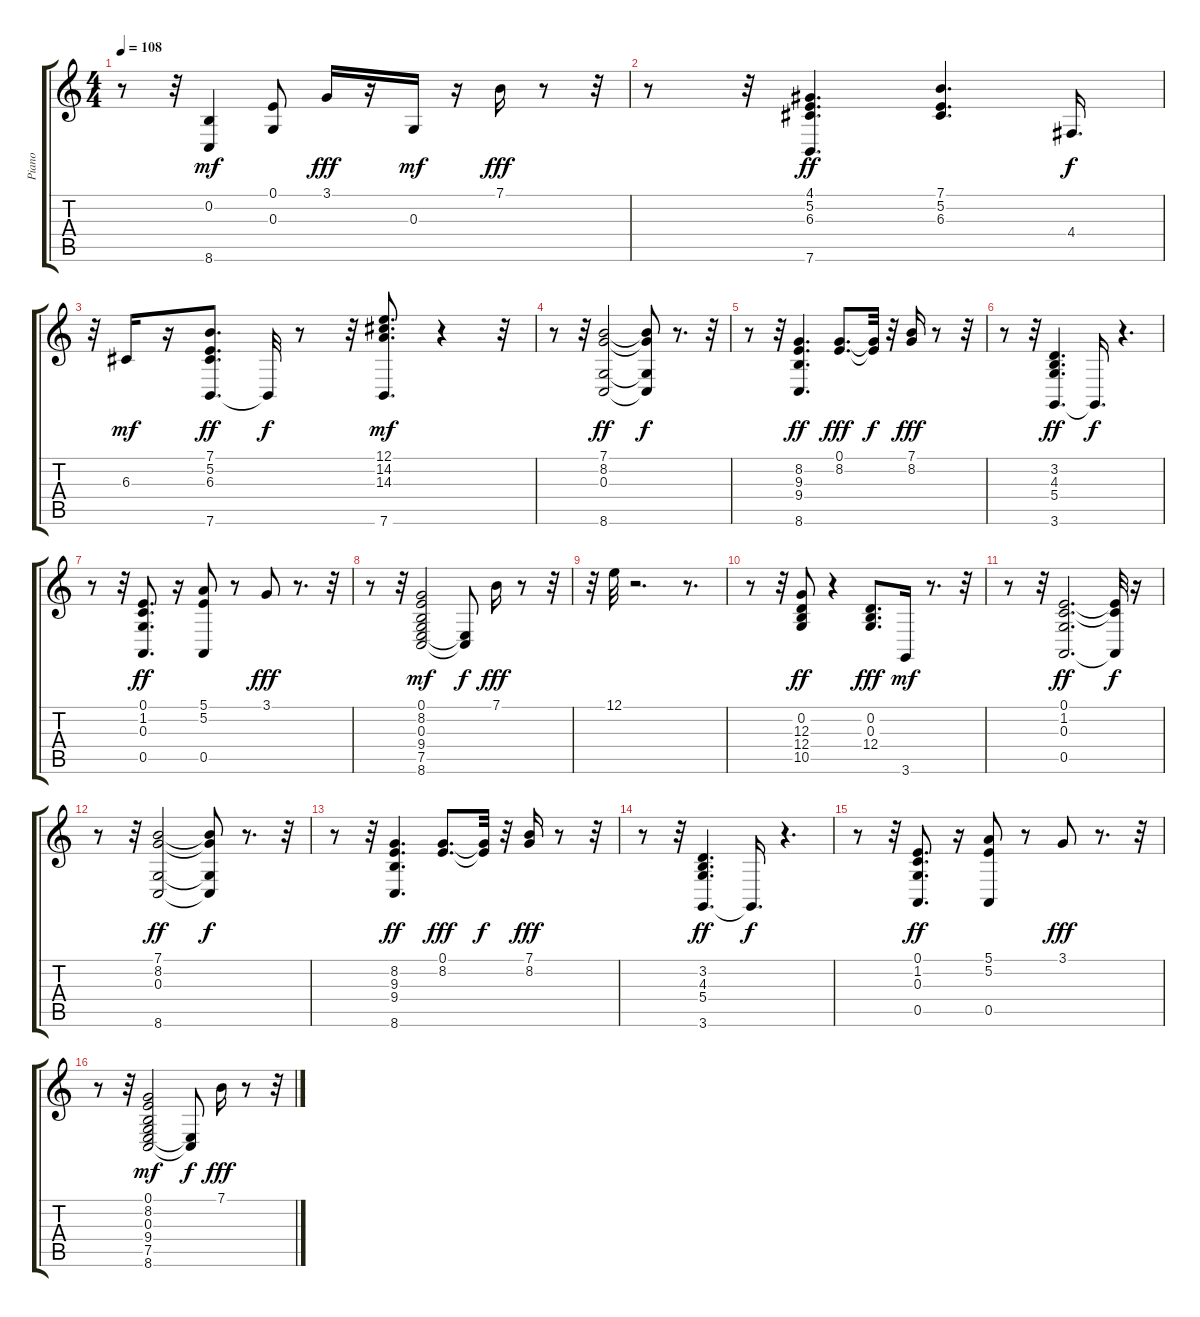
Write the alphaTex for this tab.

\track ("Piano" "Piano") {instrument electricpiano2}
\staff {score tabs}
\tuning (E4 B3 G3 D3 A2 E2) {hide}
\ts (4 4)
\tempo 108
\clef g2
\ks c
r.8{dy fff} r.32 (0.2 8.6).4{dy mf} (0.1 0.3).8 3.1.16{dy fff} r.16 0.3.16{dy mf} r.16 7.1.16{dy fff} r.8 r.32 |
r.8 r.32 (4.1 5.2 6.3 7.6).4{d dy ff} (7.1 5.2 6.3).4{d} 4.4.16{d dy f} |
r.32 6.3.16{dy mf} r.16 (7.1 5.2 6.3 7.6).8{d dy ff} 7.6{t}.32{dy f} r.8 r.32 (12.1 14.2 14.3 7.6).8{d dy mf} r.4 r.32 |
r.8 r.32 (7.1 8.2 0.3 8.6).2{dy ff} (7.1{t} 8.2{t} 0.3{t} 8.6{t}).8{dy f} r.8{d} r.32 |
r.8 r.32 (8.2 9.3 9.4 8.6).4{d dy ff} (0.1 8.2).8{d dy fff} (0.1{t} 8.2{t}).32{dy f} r.32 (7.1 8.2).16{dy fff} r.8 r.32 |
r.8 r.32 (3.2 4.3 5.4 3.6).4{d dy ff} 3.6{t}.16{d dy f} r.4{d} |
r.8 r.32 (0.1 1.2 0.3 0.5).8{d dy ff} r.16 (5.1 5.2 0.5).8 r.8 3.1.8{dy fff} r.8{d} r.32 |
r.8 r.32 (0.1 8.2 0.3 9.4 7.5 8.6).2{dy mf} (7.5{t} 8.6{t}).8{dy f} 7.1.16{dy fff} r.8 r.32 |
r.32 12.1.32 r.2{d} r.8{d} |
r.8 r.32 (0.2 12.3 12.4 10.5).8{dy ff} r.4 (0.2 0.3 12.4).8{d dy fff} 3.6.16{dy mf} r.8{d} r.32 |
r.8 r.32 (0.1 1.2 0.3 0.5).2{d dy ff} (0.1{t} 1.2{t} 0.5{t}).32{dy f} r.16 |
r.8 r.32 (7.1 8.2 0.3 8.6).2{dy ff} (7.1{t} 8.2{t} 0.3{t} 8.6{t}).8{dy f} r.8{d} r.32 |
r.8 r.32 (8.2 9.3 9.4 8.6).4{d dy ff} (0.1 8.2).8{d dy fff} (0.1{t} 8.2{t}).32{dy f} r.32 (7.1 8.2).16{dy fff} r.8 r.32 |
r.8 r.32 (3.2 4.3 5.4 3.6).4{d dy ff} 3.6{t}.16{d dy f} r.4{d} |
r.8 r.32 (0.1 1.2 0.3 0.5).8{d dy ff} r.16 (5.1 5.2 0.5).8 r.8 3.1.8{dy fff} r.8{d} r.32 |
r.8 r.32 (0.1 8.2 0.3 9.4 7.5 8.6).2{dy mf} (7.5{t} 8.6{t}).8{dy f} 7.1.16{dy fff} r.8 r.32
